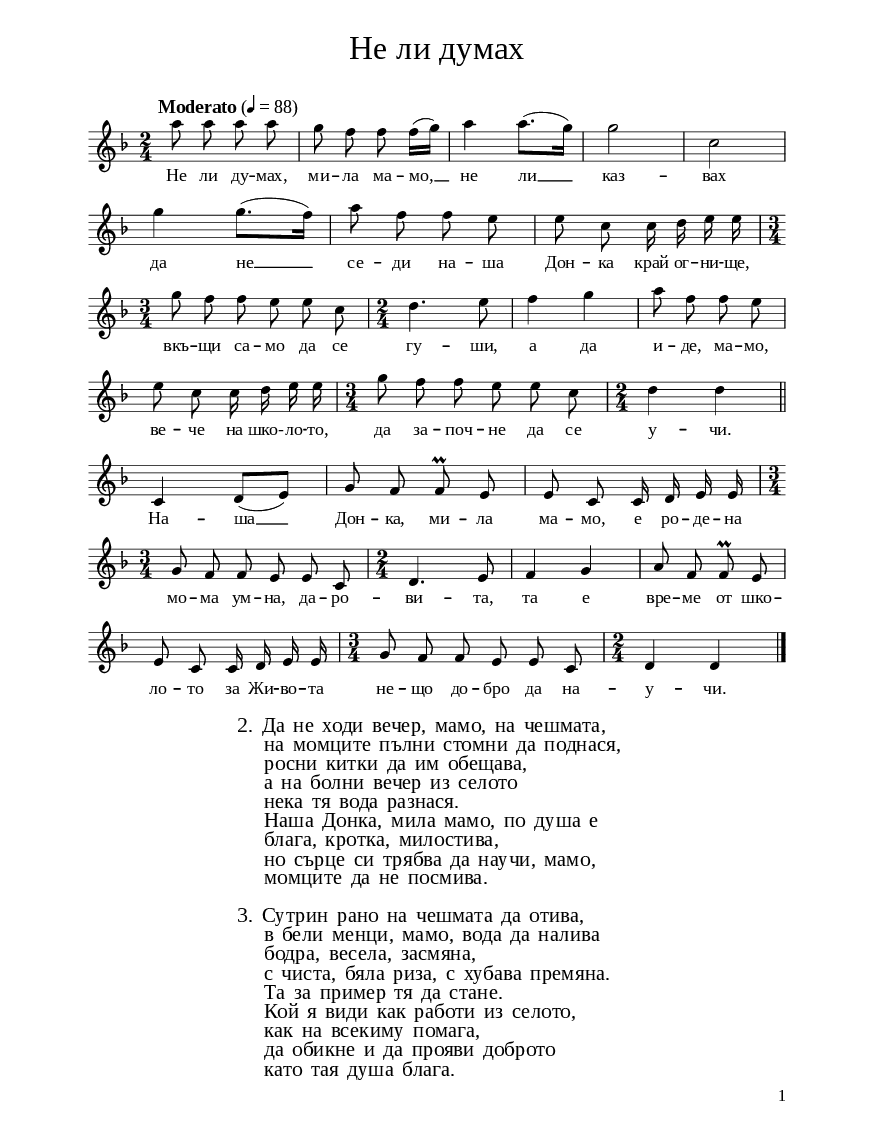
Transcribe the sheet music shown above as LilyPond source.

\version "2.24.2"

% include paper part and global functions
\include "include/globals.ily"

\bookpart {
  \label #'ref154
  \tocItem \markup "Не ли думах"
   \paper {
    print-all-headers = ##t
    print-page-number = ##t
    print-first-page-number = ##t

    % put page numbers on the bottom
    oddHeaderMarkup = \markup ""
    evenHeaderMarkup = \markup ""
    oddFooterMarkup = \markup
    \fill-line {
      ""
      \if \should-print-page-number \fromproperty #'page:page-number-string
    }
    evenFooterMarkup = \markup
    \fill-line {
      \if \should-print-page-number \fromproperty #'page:page-number-string
      ""
    }

    left-margin = 1.5\cm
    right-margin = 1.5\cm
    top-margin = 1.6\cm
    bottom-margin = 1.2\cm
    ragged-bottom = ##t % do not spread the staves to fill the whole vertical space

    % change distance between staves
    system-system-spacing =
    #'((basic-distance . 9)
       (minimum-distance . 6)
       (padding . 1)
       (stretchability . 12))
  }
  \score {
    \include "include/score-layout.ily"

    \new Voice \absolute {
      \clef treble
      \key d \minor
      \time 2/4
      \tempoFunc "Moderato" 4 "88"
      \autoBeamOff

      a''8 a''8 a''8 a''8 | % 2
      g''8 f''8 f''8 f''16 [ ( g''16 ) ] | % 3
      a''4 a''8. [( g''16 )] | % 4
      g''2 | % 5
      c''2 \break | % 6
      g''4 g''8. [( f''16 )] | % 7
      a''8 f''8 f''8 e''8 | % 8
      e''8 c''8 c''16 d''16 e''16 e''16 \break | % 9
      \time 3/4  g''8 f''8 f''8 e''8 e''8 c''8 |
      \time 2/4  d''4. e''8 | % 11
      f''4 g''4 | % 12
      a''8 f''8 f''8 e''8 \break | % 13
      e''8 c''8 c''16 d''16 e''16 e''16 | % 14
      \time 3/4  g''8 f''8 f''8 e''8 e''8 c''8 | % 15
      \time 2/4  d''4 d''4 \bar "||"
      \break | % 16
      c'4 d'8 [( e'8 )] | % 17
      g'8 f'8 f'8\prall e'8 | % 18
      e'8 c'8 c'16 d'16 e'16 e'16 \break | % 19
      \time 3/4  g'8 f'8 f'8 e'8 e'8 c'8 |
      \time 2/4  d'4. e'8 | % 21
      f'4 g'4 | % 22
      a'8 f'8 f'8\prall e'8 \break | % 23
      e'8 c'8 c'16 d'16 e'16 e'16 | % 24
      \time 3/4  g'8 f'8 f'8 e'8 e'8 c'8 | % 25
      \time 2/4  d'4 d'4 \bar "|."
    }

    \addlyrics {
      Не ли ду
      -- мах, ми -- ла ма -- мо, __ не ли __ каз -- вах да
      не __ се -- ди на -- ша Дон -- ка край ог -- ни --
      ще, вкъ -- щи са -- мо да се гу -- ши, а да
      и -- де, ма -- мо, ве -- че на "шко-" -- ло -- то,
      да за -- поч -- не да се у -- чи. На -- ша __ Дон
      -- ка, ми -- ла ма -- мо, е ро -- де -- на мо --
      ма ум -- на, да -- ро -- ви -- та, та е вре --
      ме от шко -- ло -- то за Жи -- во -- та не --
      що до -- бро да на -- у -- чи.
    }

    \header {
      title = \titleFunc "Не ли думах" "Ne li dumah"
    }

    \midi{}

  } % score

 \markup \fontsize #+2.5 {
   \hspace #12
    \override #'(baseline-skip . 1.8)
      
      \column {

        \line {   "   " 2. Да не ходи вечер, мамо, на чешмата,}

        \line {   "        " на момците пълни стомни да поднася,}

        \line {   "        " росни китки да им обещава,}

        \line {   "        " а на болни вечер из селото} 

        \line {   "        " нека тя вода разнася.}

        \line {   "        " Наша Донка, мила мамо, по душа е}

        \line {   "        " блага, кротка, милостива,}

        \line {   "        " но сърце си трябва да научи, мамо,}

        \line {   "        " момците да не посмива.}
          \line {   "   "}

          \line {   "   " 3. Сутрин рано на чешмата да отива,}

        \line {   "        " в бели менци, мамо, вода да налива}

        \line {   "        " бодра, весела, засмяна,}

        \line {   "        " с чиста, бяла риза, с хубава премяна.}

        \line {   "        " Та за пример тя да стане.}

        \line {   "        " Кой я види как работи из селото,}

        \line {   "        " как на всекиму помага,}

        \line {   "        " да обикне и да прояви доброто}

        \line {   "        " като тая душа блага.}
      }
    } % markup


} % bookpart
